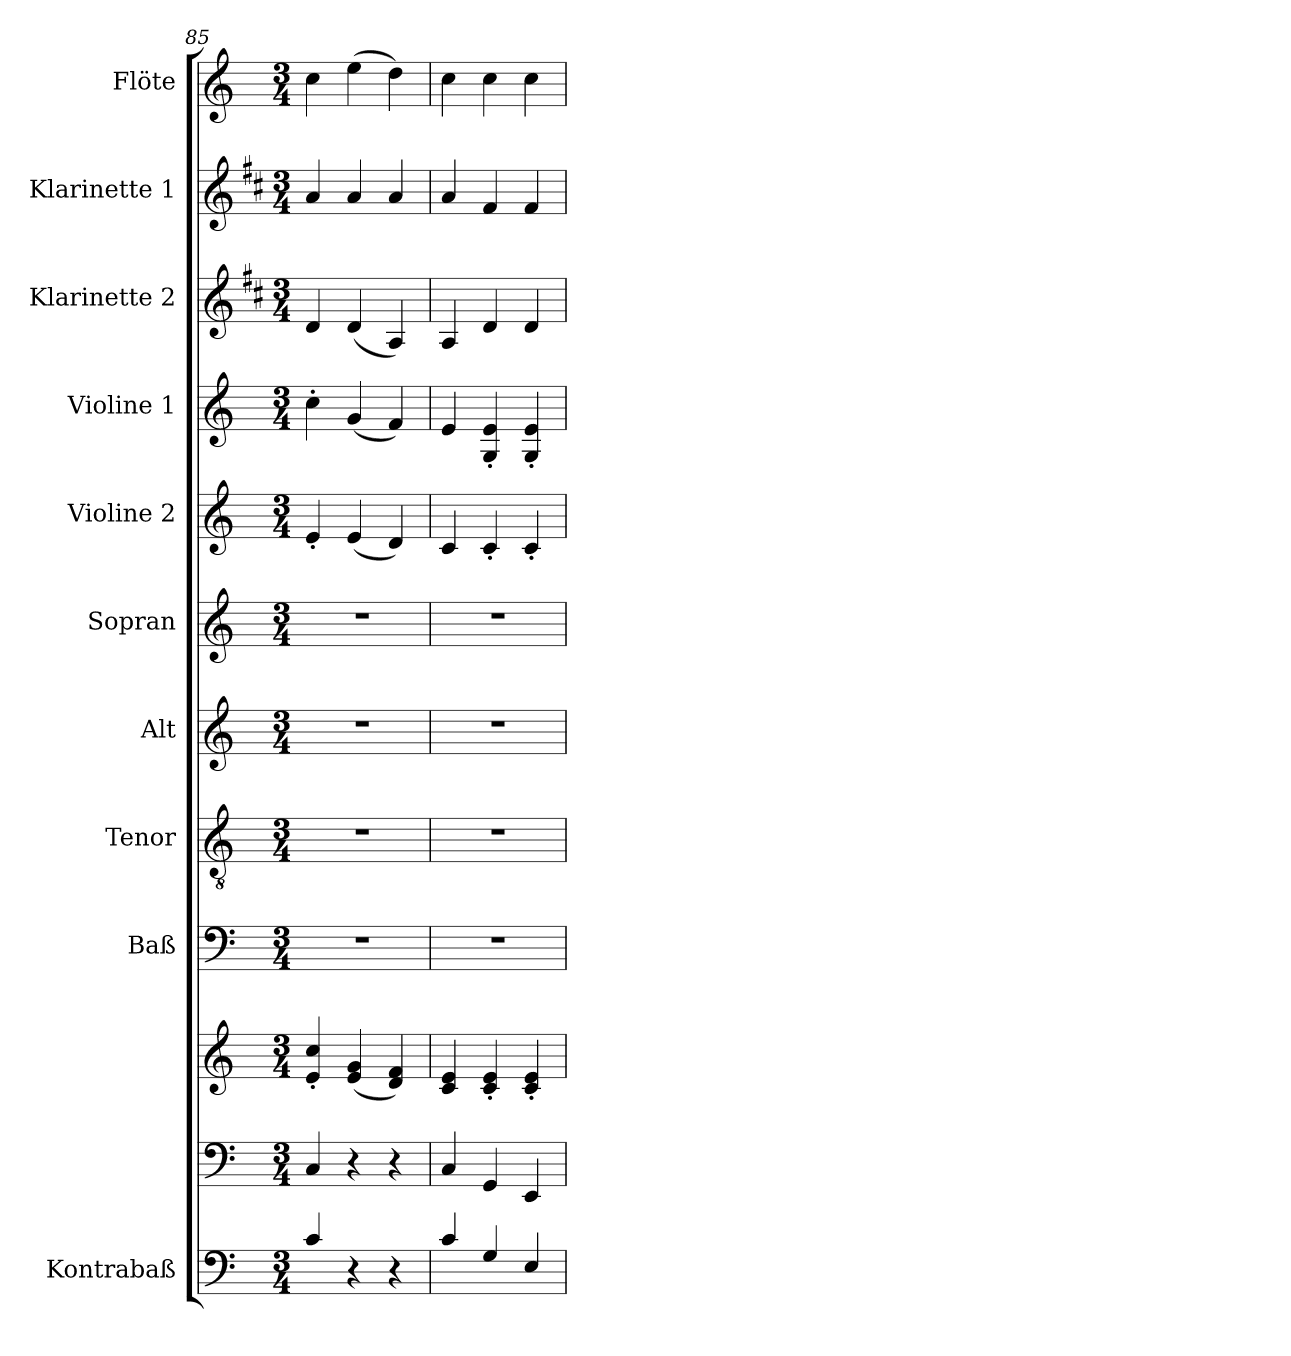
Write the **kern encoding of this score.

**kern	**kern	**kern	**kern	**kern	**kern	**kern	**kern	**kern	**kern	**kern	**kern
*part11	*part10	*part10	*part9	*part8	*part7	*part6	*part5	*part4	*part3	*part2	*part1
*staff12	*staff11	*staff10	*staff9	*staff8	*staff7	*staff6	*staff5	*staff4	*staff3	*staff2	*staff1
*I"Kontrabaß	*	*	*I"Baß	*I"Tenor	*I"Alt	*I"Sopran	*I"Violine 2	*I"Violine 1	*I"Klarinette 2	*I"Klarinette 1	*I"Flöte
*	*	*	*	*	*	*	*I'Vln	*I'Vln	*	*	*I'Fl
*clefF4	*clefF4	*clefG2	*clefF4	*clefGv2	*clefG2	*clefG2	*clefG2	*clefG2	*clefG2	*clefG2	*clefG2
*ITrd7c12	*	*	*	*	*	*	*	*	*ITrd1c2	*ITrd1c2	*
*k[]	*k[]	*k[]	*k[]	*k[]	*k[]	*k[]	*k[]	*k[]	*k[]	*k[]	*k[]
*C:	*C:	*C:	*C:	*C:	*C:	*C:	*C:	*C:	*C:	*C:	*C:
*M3/4	*M3/4	*M3/4	*M3/4	*M3/4	*M3/4	*M3/4	*M3/4	*M3/4	*M3/4	*M3/4	*M3/4
=85	=85	=85	=85	=85	=85	=85	=85	=85	=85	=85	=85
4C/	4C/	4e/'< 4cc/'<	2.r	2.r	2.r	2.r	4e'</	4cc'>\	4c/	4g/	4cc\
4r	4r	(<4e/ 4g/	.	.	.	.	(<4e/	(<4g/	(<4c/	4g/	(>4ee\
4r	4r	4d/ 4f/)	.	.	.	.	4d/)	4f/)	4G/)	4g/	4dd\)
=86	=86	=86	=86	=86	=86	=86	=86	=86	=86	=86	=86
4C/	4C/	4c/ 4e/	2.r	2.r	2.r	2.r	4c/	4e/	4G/	4g/	4cc\
4GG/	4GG/	4c/'< 4e/'<	.	.	.	.	4c'</	4G/'< 4e/'<	4c/	4e/	4cc\
4EE/	4EE/	4c/'< 4e/'<	.	.	.	.	4c'</	4G/'< 4e/'<	4c/	4e/	4cc\
=	=	=	=	=	=	=	=	=	=	=	=
*-	*-	*-	*-	*-	*-	*-	*-	*-	*-	*-	*-
